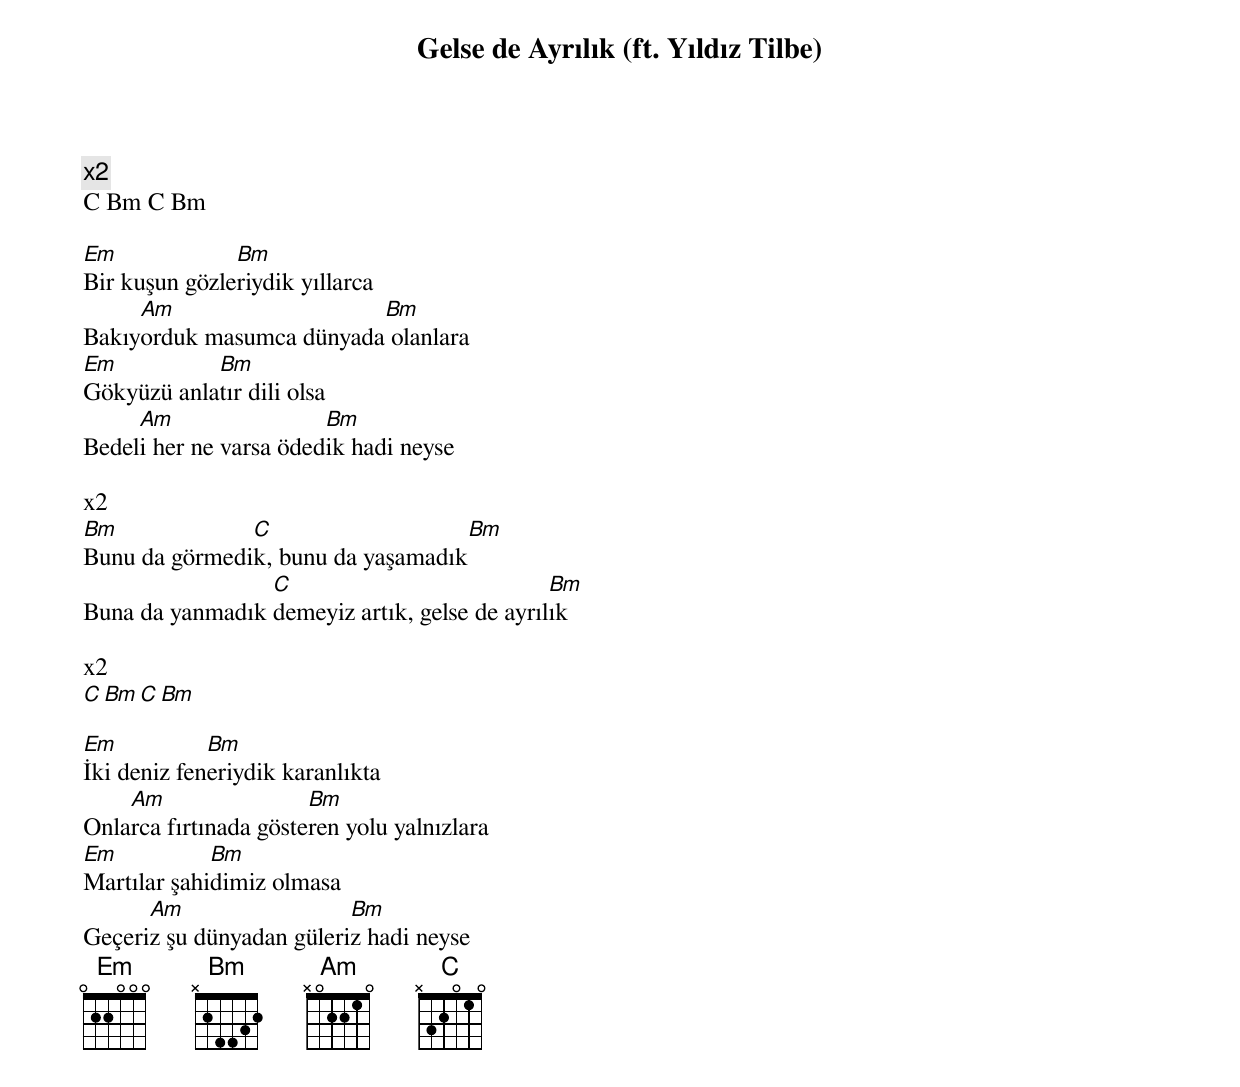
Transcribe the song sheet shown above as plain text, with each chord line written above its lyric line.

{title: Gelse de Ayrılık (ft. Yıldız Tilbe)}
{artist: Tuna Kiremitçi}

x2
C Bm C Bm

Em             Bm
Bir kuşun gözleriydik yıllarca
     Am                   Bm
Bakıyorduk masumca dünyada olanlara
Em          Bm
Gökyüzü anlatır dili olsa
     Am                 Bm
Bedeli her ne varsa ödedik hadi neyse

x2
Bm             C                   Bm
Bunu da görmedik, bunu da yaşamadık
                 C                            Bm
Buna da yanmadık demeyiz artık, gelse de ayrılık

x2
C Bm C Bm

Em           Bm
İki deniz feneriydik karanlıkta
    Am                 Bm
Onlarca fırtınada gösteren yolu yalnızlara
Em           Bm
Martılar şahidimiz olmasa
      Am                  Bm
Geçeriz şu dünyadan güleriz hadi neyse
